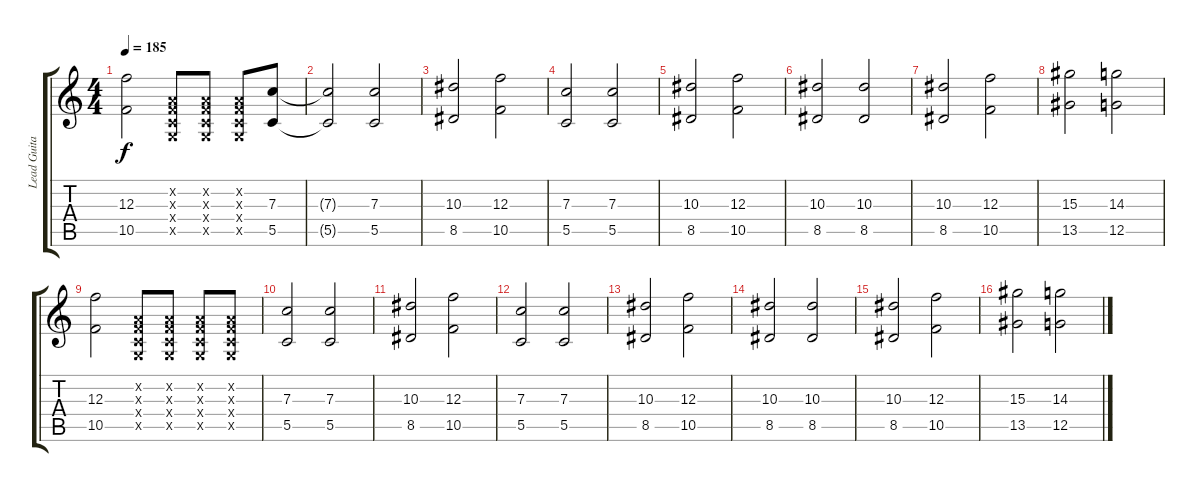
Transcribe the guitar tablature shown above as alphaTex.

\track ("Lead Guitar (Monte Money)" "Lead Guita") {instrument distortionguitar}
\staff {score tabs}
\tuning (D4 A3 F3 C3 G2 C2) {hide}
\ts (4 4)
\tempo 185
\clef g2
\ks c
(12.3 10.5).2{dy f} (0.2{x} 0.3{x} 0.4{x} 0.5{x}).8 (0.2{x} 0.3{x} 0.4{x} 0.5{x}).8 (0.2{x} 0.3{x} 0.4{x} 0.5{x}).8 (7.3 5.5).8 |
(7.3{t} 5.5{t}).2 (7.3 5.5).2 |
(10.3 8.5).2 (12.3 10.5).2 |
(7.3 5.5).2 (7.3 5.5).2 |
(10.3 8.5).2 (12.3 10.5).2 |
(10.3 8.5).2 (10.3 8.5).2 |
(10.3 8.5).2 (12.3 10.5).2 |
(15.3 13.5).2 (14.3 12.5).2 |
(12.3 10.5).2 (0.2{x} 0.3{x} 0.4{x} 0.5{x}).8 (0.2{x} 0.3{x} 0.4{x} 0.5{x}).8 (0.2{x} 0.3{x} 0.4{x} 0.5{x}).8 (0.2{x} 0.3{x} 0.4{x} 0.5{x}).8 |
(7.3 5.5).2 (7.3 5.5).2 |
(10.3 8.5).2 (12.3 10.5).2 |
(7.3 5.5).2 (7.3 5.5).2 |
(10.3 8.5).2 (12.3 10.5).2 |
(10.3 8.5).2 (10.3 8.5).2 |
(10.3 8.5).2 (12.3 10.5).2 |
(15.3 13.5).2 (14.3 12.5).2
